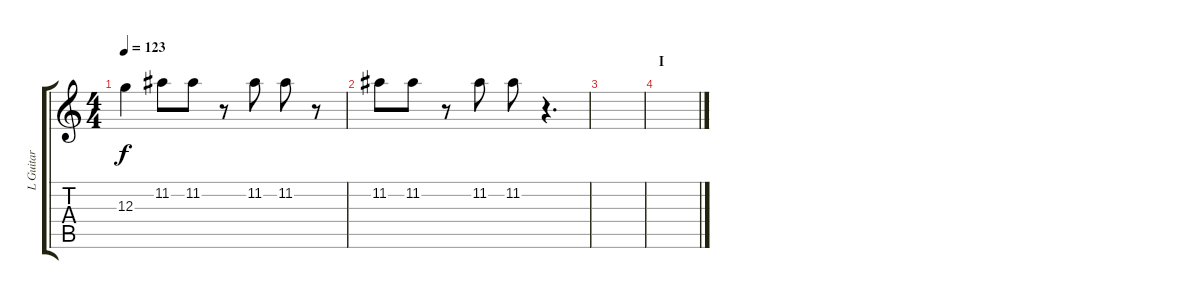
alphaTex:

\track ("L Guitar" "L Guitar") {instrument overdrivenguitar}
\staff {score tabs}
\tuning (E4 B3 G3 D3 A2 E2) {hide}
\ts (4 4)
\tempo 123
\clef g2
\ks c
12.3{t}.4{dy f} 11.2.8 11.2.8 r.8 11.2.8 11.2.8 r.8 |
11.2.8 11.2.8 r.8 11.2.8 11.2.8 r.4{d} |
|
\section ("" "Ⅰ")
